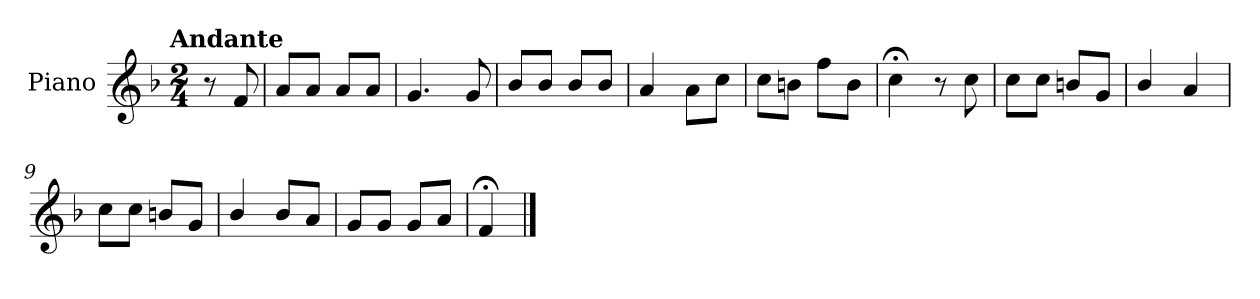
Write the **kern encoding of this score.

**kern
*part1
*staff1
*I"Piano
*I'Pno.
*clefG2
*k[b-]
!!LO:TX:omd:t=Andante
*M2/4
*MM92
=
8r
8f/
=1
8a/L
8a/J
8a/L
8a/J
=2
4.g/
8g/
=3
8b-/L
8b-/J
8b-/L
8b-/J
!!LO:LB:g=z
=4
4a/
8a\L
8cc\J
=5
8cc\L
8bn\J
8ff\L
8b\J
=6
4cc;<\
8r
8cc\
=7
8cc\L
8cc\J
8bn/L
8g/J
=8
4b-/
4a/
!!LO:LB:g=z
=9
8cc\L
8cc\J
8bn/L
8g/J
=10
4b-/
8b-/L
8a/J
=11
8g/L
8g/J
8g/L
8a/J
=12
4f;</
==
*-
